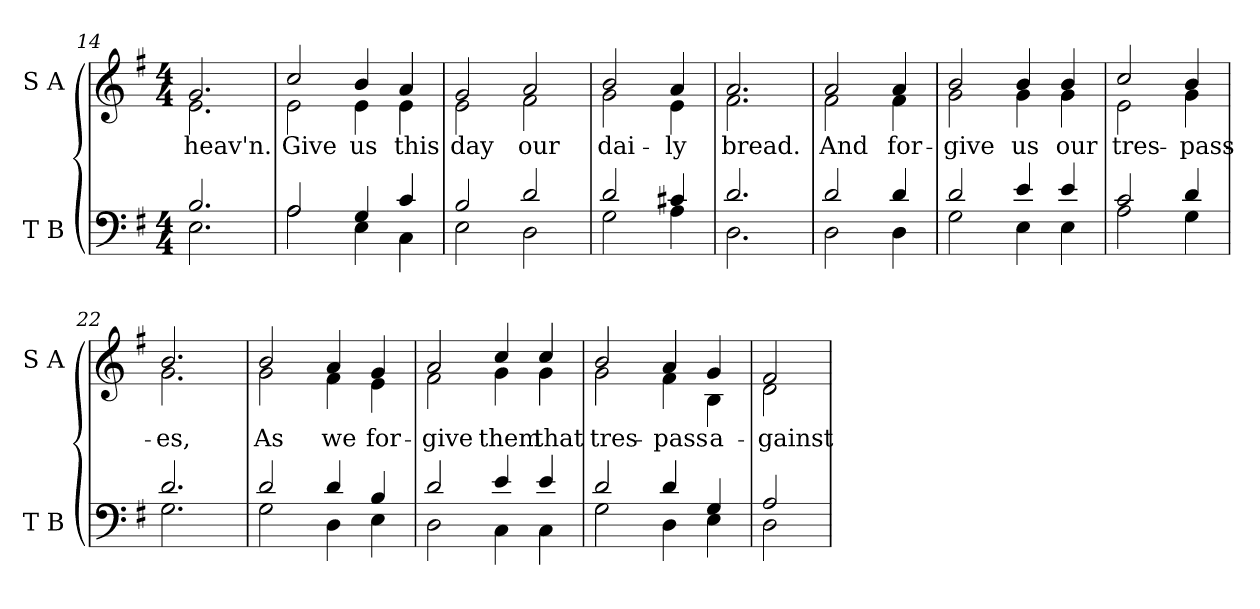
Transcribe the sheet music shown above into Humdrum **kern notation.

**kern	**kern	**text
*part2	*part1	*part1
*staff2	*staff1	*staff1
*I"T B	*I"S A	*
*I'T B	*I'S A	*
*clefF4	*clefG2	*
*k[f#]	*k[f#]	*
*G:	*G:	*
*M4/4	*M4/4	*
=14	=14	=14
*^	*	*
!	!	!	!LO:LY:b:color=#000000
*	*	*^	*
2.Bi/	2.Ei\	2.gi/	2.ei\	heav'n.
!!LO:LB:g=z	!!
=15	=15	=15	=15	=15
!	!	!	!	!LO:LY:b:color=#000000
2Ai/	2Ai\	2cci/	2ei\	Give
!	!	!	!	!LO:LY:b:color=#000000
4Gi/	4Ei\	4bi/	4ei\	us
!	!	!	!	!LO:LY:b:color=#000000
4ci/	4Ci\	4ai/	4ei\	this
=16	=16	=16	=16	=16
!	!	!	!	!LO:LY:b:color=#000000
2Bi/	2Ei\	2gi/	2ei\	day
!	!	!	!	!LO:LY:b:color=#000000
2di/	2Di\	2ai/	2f#i\	our
=17	=17	=17	=17	=17
!	!	!	!	!LO:LY:b:color=#000000
2di/	2Gi\	2bi/	2gi\	dai-
!	!	!	!	!LO:LY:b:color=#000000
4c#Xi/	4Ai\	4ai/	4ei\	-ly
=18	=18	=18	=18	=18
!	!	!	!	!LO:LY:b:color=#000000
2.di/	2.Di\	2.ai/	2.f#i\	bread.
=19	=19	=19	=19	=19
!	!	!	!	!LO:LY:b:color=#000000
2di/	2Di\	2ai/	2f#i\	And
!	!	!	!	!LO:LY:b:color=#000000
4di/	4Di\	4ai/	4f#i\	for-
=20	=20	=20	=20	=20
!	!	!	!	!LO:LY:b:color=#000000
2di/	2Gi\	2bi/	2gi\	-give
!	!	!	!	!LO:LY:b:color=#000000
4ei/	4Ei\	4bi/	4gi\	us
!	!	!	!	!LO:LY:b:color=#000000
4ei/	4Ei\	4bi/	4gi\	our
=21	=21	=21	=21	=21
!	!	!	!	!LO:LY:b:color=#000000
2ci/	2Ai\	2cci/	2ei\	tres-
!	!	!	!	!LO:LY:b:color=#000000
4di/	4Gi\	4bi/	4gi\	-pass-
=22	=22	=22	=22	=22
!	!	!	!	!LO:LY:b:color=#000000
2.di/	2.Gi\	2.bi/	2.gi\	-es,
!!LO:LB:g=z	!!
=23	=23	=23	=23	=23
!	!	!	!	!LO:LY:b:color=#000000
2di/	2Gi\	2bi/	2gi\	As
!	!	!	!	!LO:LY:b:color=#000000
4di/	4Di\	4ai/	4f#i\	we
!	!	!	!	!LO:LY:b:color=#000000
4Bi/	4Ei\	4gi/	4ei\	for-
=24	=24	=24	=24	=24
!	!	!	!	!LO:LY:b:color=#000000
2di/	2Di\	2ai/	2f#i\	-give
!	!	!	!	!LO:LY:b:color=#000000
4ei/	4Ci\	4cci/	4gi\	them
!	!	!	!	!LO:LY:b:color=#000000
4ei/	4Ci\	4cci/	4gi\	that
=25	=25	=25	=25	=25
!	!	!	!	!LO:LY:b:color=#000000
2di/	2Gi\	2bi/	2gi\	tres-
!	!	!	!	!LO:LY:b:color=#000000
4di/	4Di\	4ai/	4f#i\	-pass
!	!	!	!	!LO:LY:b:color=#000000
4Gi/	4Ei\	4gi/	4Bi\	a-
=26	=26	=26	=26	=26
!	!	!	!	!LO:LY:b:color=#000000
2Ai/	2Di\	2f#i/	2di\	-gainst
*v	*v	*	*	*
*	*v	*v	*
=	=	=
*-	*-	*-
